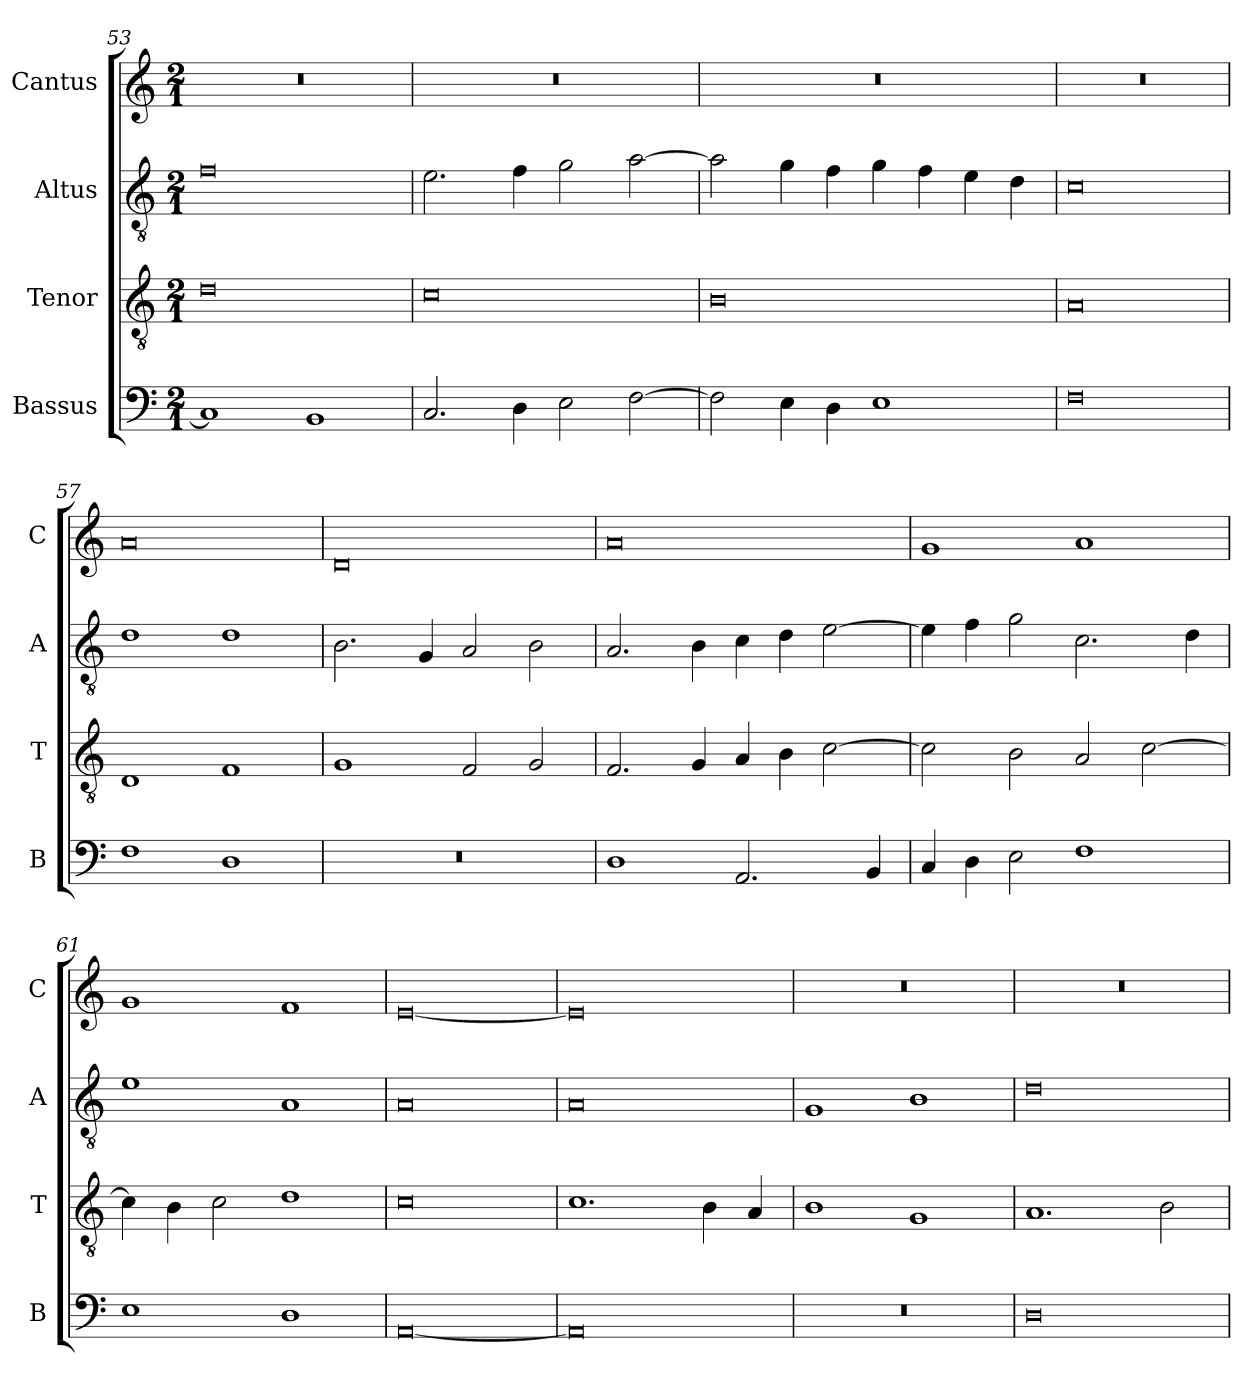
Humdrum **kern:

**kern	**kern	**kern	**kern
*part4	*part3	*part2	*part1
*staff4	*staff3	*staff2	*staff1
*I"Bassus	*I"Tenor	*I"Altus	*I"Cantus
*I'B	*I'T	*I'A	*I'C
*clefF4	*clefGv2	*clefGv2	*clefG2
*k[]	*k[]	*k[]	*k[]
*M2/1	*M2/1	*M2/1	*M2/1
=53	=53	=53	=53
1C]	0d	0f	0r
1BB	.	.	.
=54	=54	=54	=54
2.C	0c	2.e	0r
4D	.	4f	.
2E	.	2g	.
[2F	.	[2a	.
=55	=55	=55	=55
2F]	0B	2a]	0r
4E	.	4g	.
4D	.	4f	.
1E	.	4g	.
.	.	4f	.
.	.	4e	.
.	.	4d	.
=56	=56	=56	=56
0F	0A	0c	0r
=57	=57	=57	=57
1F	1D	1d	0a
1D	1F	1d	.
=58	=58	=58	=58
0r	1G	2.B	0d
.	.	4G	.
.	2F	2A	.
.	2G	2B	.
=59	=59	=59	=59
1D	2.F	2.A	0a
.	4G	4B	.
2.AA	4A	4c	.
.	4B	4d	.
.	[2c	[2e	.
4BB	.	.	.
=60	=60	=60	=60
4C	2c]	4e]	1g
4D	.	4f	.
2E	2B	2g	.
1F	2A	2.c	1a
.	[2c	.	.
.	.	4d	.
=61	=61	=61	=61
1E	4c]	1e	1g
.	4B	.	.
.	2c	.	.
1D	1d	1A	1f
=62	=62	=62	=62
[0AA	0c	0A	[0e
=63	=63	=63	=63
0AA]	1.c	0A	0e]
.	4B	.	.
.	4A	.	.
=64	=64	=64	=64
0r	1B	1G	0r
.	1G	1B	.
=65	=65	=65	=65
0D	1.A	0d	0r
.	2B	.	.
=	=	=	=
*-	*-	*-	*-
